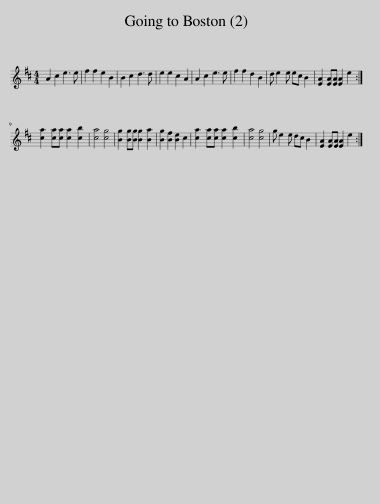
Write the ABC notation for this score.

X:1
L:1/8
M:4/4
I:linebreak $
K:D
V:1 treble
V:1
 A2 c2 e3 e | f2 f2 e2 B2 | B2 c2 d3 d | e2 e2 c2 A2 | A2 c2 e3 e | %5
 f2 f2 d2 B2 | d e2 e ec B2 | [EA]2 [EA][EA] [EA]2 e2 :|$ [ca]2 [ca][ca] [ca]2 [cb]2 | [ca]4 [cg]4 | %10
 [Bg]2 [Bg][Bg] [Bg]2 [Ba]2 | [Bg]2 [Bf]2 [Be]2 c2 | [ca]2 [ca][ca] [ca]2 [cb]2 | [ca]4 [cg]4 | g e2 e dc B2 | %15
 [EA]2 [EA][EA] [EA]2 e2 :| %16
